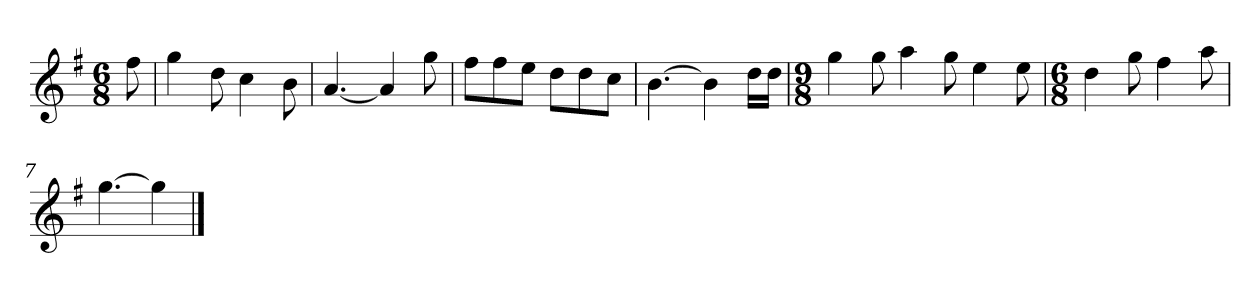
**kern
*part1
*staff1
*k[f#]
*M6/8
*MM120
=
8ff#
=1
4gg
8dd
4cc
8b
=2
[4.a
4a]
8gg
=3
8ff#L
8ff#
8eeJ
8ddL
8dd
8ccJ
=4
[4.b
4b]
16ddLL
16ddJJ
=5
*M9/8
4gg
8gg
4aa
8gg
4ee
8ee
=6
*M6/8
4dd
8gg
4ff#
8aa
=7
[4.gg
4gg]
==
*-
